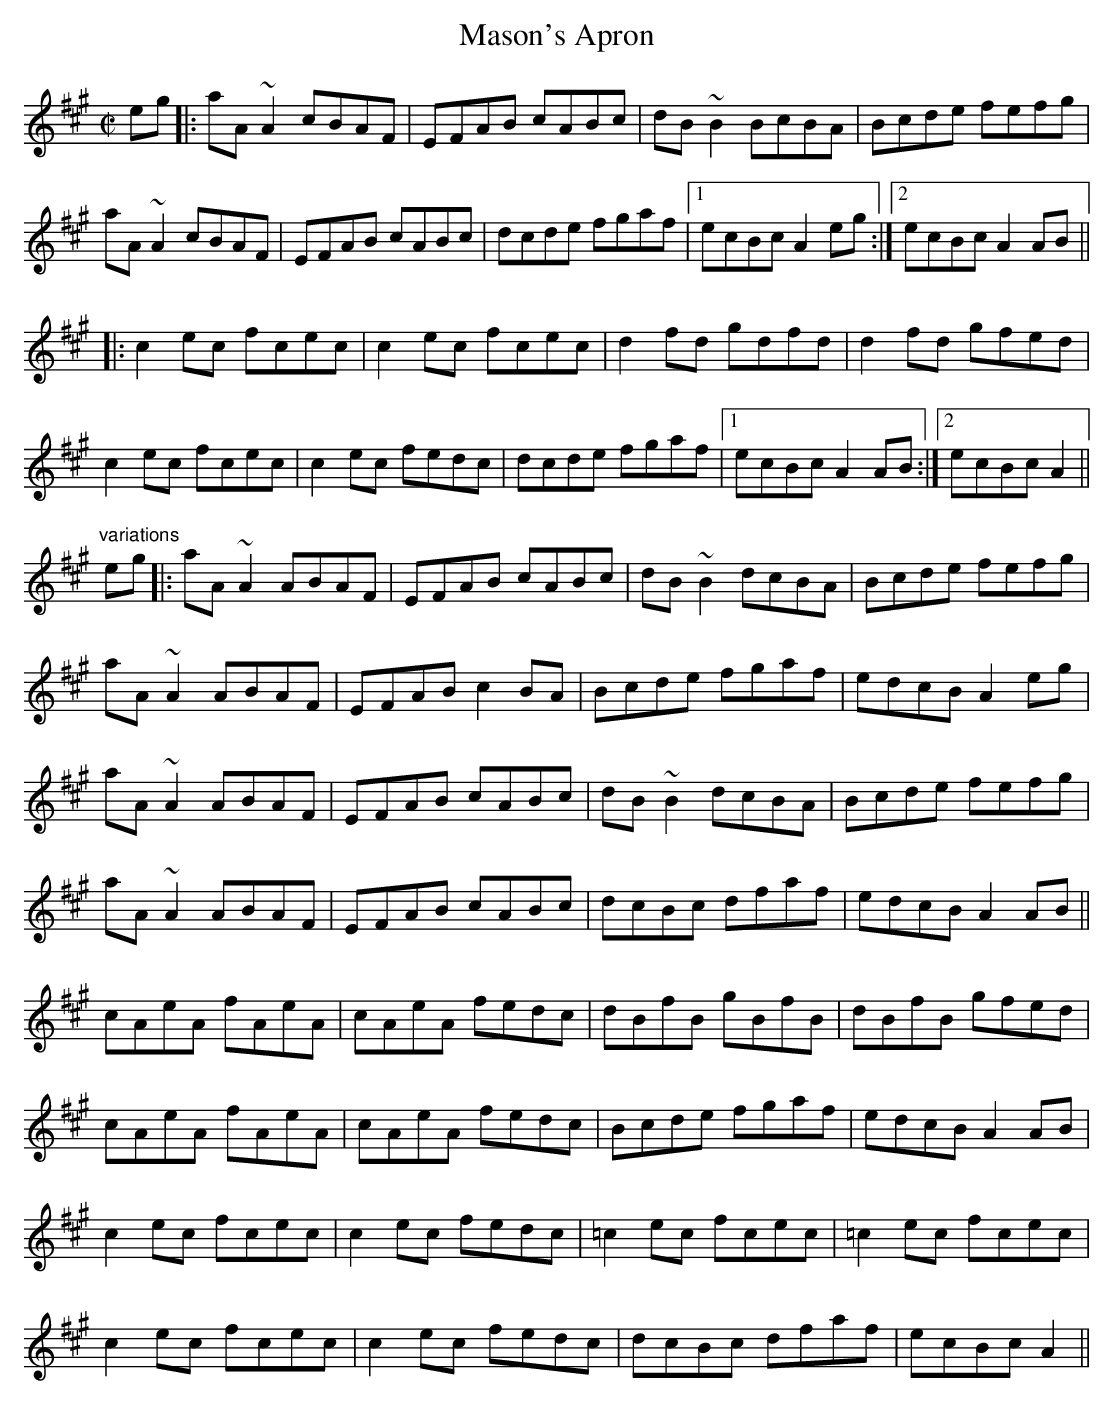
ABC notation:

X:1
T:Mason's Apron
M:C|
K:A
eg|:aA~A2 cBAF|EFAB cABc|dB~B2 BcBA|Bcde fefg|
aA~A2 cBAF|EFAB cABc|dcde fgaf|1 ecBc A2eg:|2 ecBc A2AB||
|:c2ec fcec|c2ec fcec|d2fd gdfd|d2fd gfed|
c2ec fcec|c2ec fedc|dcde fgaf|1 ecBc A2AB:|2 ecBc A2||
"variations"
eg|:aA~A2 ABAF|EFAB cABc|dB~B2 dcBA|Bcde fefg|
aA~A2 ABAF|EFAB c2BA|Bcde fgaf|edcB A2eg|
aA~A2 ABAF|EFAB cABc|dB~B2 dcBA|Bcde fefg|
aA~A2 ABAF|EFAB cABc|dcBc dfaf|edcB A2AB||
cAeA fAeA|cAeA fedc|dBfB gBfB|dBfB gfed|
cAeA fAeA|cAeA fedc|Bcde fgaf|edcB A2AB|
c2ec fcec|c2ec fedc|=c2ec fcec|=c2ec fcec|
c2ec fcec|c2ec fedc|dcBc dfaf|ecBc A2||
